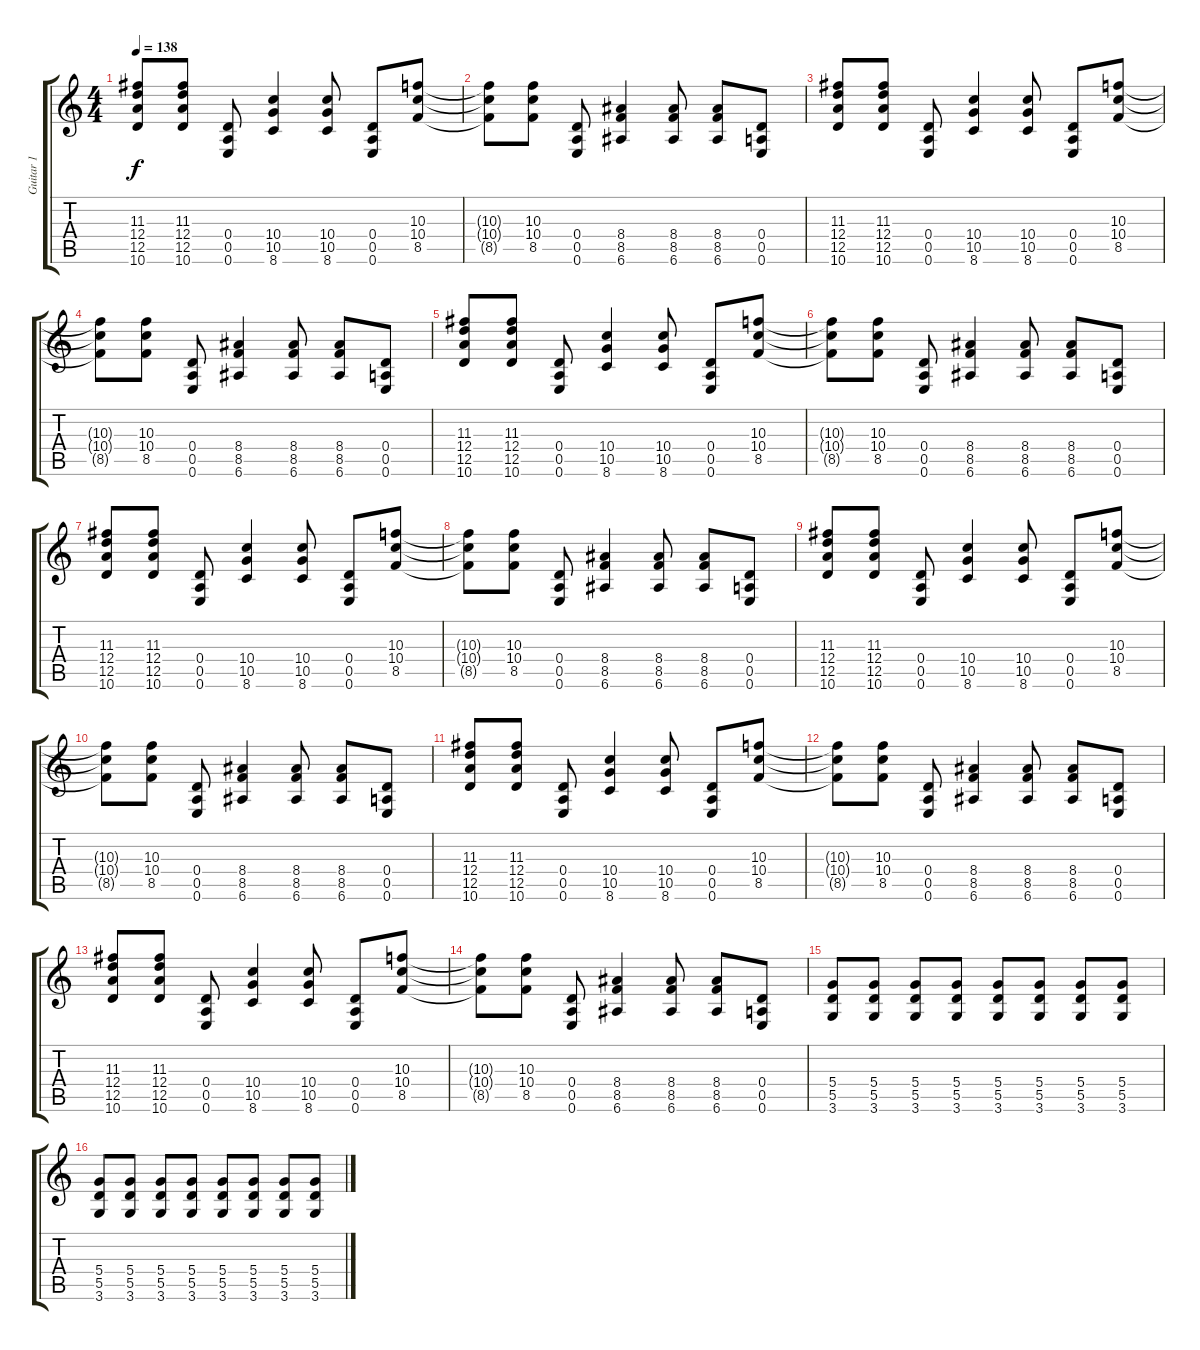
\track ("Guitar 1" "Guitar 1") {instrument overdrivenguitar}
\staff {score tabs}
\tuning (E4 B3 G3 D3 A2 E2) {hide}
\ts (4 4)
\tempo 138
\clef g2
\ks c
(11.3 12.4 12.5 10.6).8{dy f} (11.3 12.4 12.5 10.6).8 (0.4 0.5 0.6).8 (10.4 10.5 8.6).4 (10.4 10.5 8.6).8 (0.4 0.5 0.6).8 (10.3 10.4 8.5).8 |
(10.3{t} 10.4{t} 8.5{t}).8 (10.3 10.4 8.5).8 (0.4 0.5 0.6).8 (8.4 8.5 6.6).4 (8.4 8.5 6.6).8 (8.4 8.5 6.6).8 (0.4 0.5 0.6).8 |
(11.3 12.4 12.5 10.6).8 (11.3 12.4 12.5 10.6).8 (0.4 0.5 0.6).8 (10.4 10.5 8.6).4 (10.4 10.5 8.6).8 (0.4 0.5 0.6).8 (10.3 10.4 8.5).8 |
(10.3{t} 10.4{t} 8.5{t}).8 (10.3 10.4 8.5).8 (0.4 0.5 0.6).8 (8.4 8.5 6.6).4 (8.4 8.5 6.6).8 (8.4 8.5 6.6).8 (0.4 0.5 0.6).8 |
(11.3 12.4 12.5 10.6).8 (11.3 12.4 12.5 10.6).8 (0.4 0.5 0.6).8 (10.4 10.5 8.6).4 (10.4 10.5 8.6).8 (0.4 0.5 0.6).8 (10.3 10.4 8.5).8 |
(10.3{t} 10.4{t} 8.5{t}).8 (10.3 10.4 8.5).8 (0.4 0.5 0.6).8 (8.4 8.5 6.6).4 (8.4 8.5 6.6).8 (8.4 8.5 6.6).8 (0.4 0.5 0.6).8 |
(11.3 12.4 12.5 10.6).8 (11.3 12.4 12.5 10.6).8 (0.4 0.5 0.6).8 (10.4 10.5 8.6).4 (10.4 10.5 8.6).8 (0.4 0.5 0.6).8 (10.3 10.4 8.5).8 |
(10.3{t} 10.4{t} 8.5{t}).8 (10.3 10.4 8.5).8 (0.4 0.5 0.6).8 (8.4 8.5 6.6).4 (8.4 8.5 6.6).8 (8.4 8.5 6.6).8 (0.4 0.5 0.6).8 |
(11.3 12.4 12.5 10.6).8 (11.3 12.4 12.5 10.6).8 (0.4 0.5 0.6).8 (10.4 10.5 8.6).4 (10.4 10.5 8.6).8 (0.4 0.5 0.6).8 (10.3 10.4 8.5).8 |
(10.3{t} 10.4{t} 8.5{t}).8 (10.3 10.4 8.5).8 (0.4 0.5 0.6).8 (8.4 8.5 6.6).4 (8.4 8.5 6.6).8 (8.4 8.5 6.6).8 (0.4 0.5 0.6).8 |
(11.3 12.4 12.5 10.6).8 (11.3 12.4 12.5 10.6).8 (0.4 0.5 0.6).8 (10.4 10.5 8.6).4 (10.4 10.5 8.6).8 (0.4 0.5 0.6).8 (10.3 10.4 8.5).8 |
(10.3{t} 10.4{t} 8.5{t}).8 (10.3 10.4 8.5).8 (0.4 0.5 0.6).8 (8.4 8.5 6.6).4 (8.4 8.5 6.6).8 (8.4 8.5 6.6).8 (0.4 0.5 0.6).8 |
(11.3 12.4 12.5 10.6).8 (11.3 12.4 12.5 10.6).8 (0.4 0.5 0.6).8 (10.4 10.5 8.6).4 (10.4 10.5 8.6).8 (0.4 0.5 0.6).8 (10.3 10.4 8.5).8 |
(10.3{t} 10.4{t} 8.5{t}).8 (10.3 10.4 8.5).8 (0.4 0.5 0.6).8 (8.4 8.5 6.6).4 (8.4 8.5 6.6).8 (8.4 8.5 6.6).8 (0.4 0.5 0.6).8 |
(5.4 5.5 3.6).8 (5.4 5.5 3.6).8 (5.4 5.5 3.6).8 (5.4 5.5 3.6).8 (5.4 5.5 3.6).8 (5.4 5.5 3.6).8 (5.4 5.5 3.6).8 (5.4 5.5 3.6).8 |
(5.4 5.5 3.6).8 (5.4 5.5 3.6).8 (5.4 5.5 3.6).8 (5.4 5.5 3.6).8 (5.4 5.5 3.6).8 (5.4 5.5 3.6).8 (5.4 5.5 3.6).8 (5.4 5.5 3.6).8
